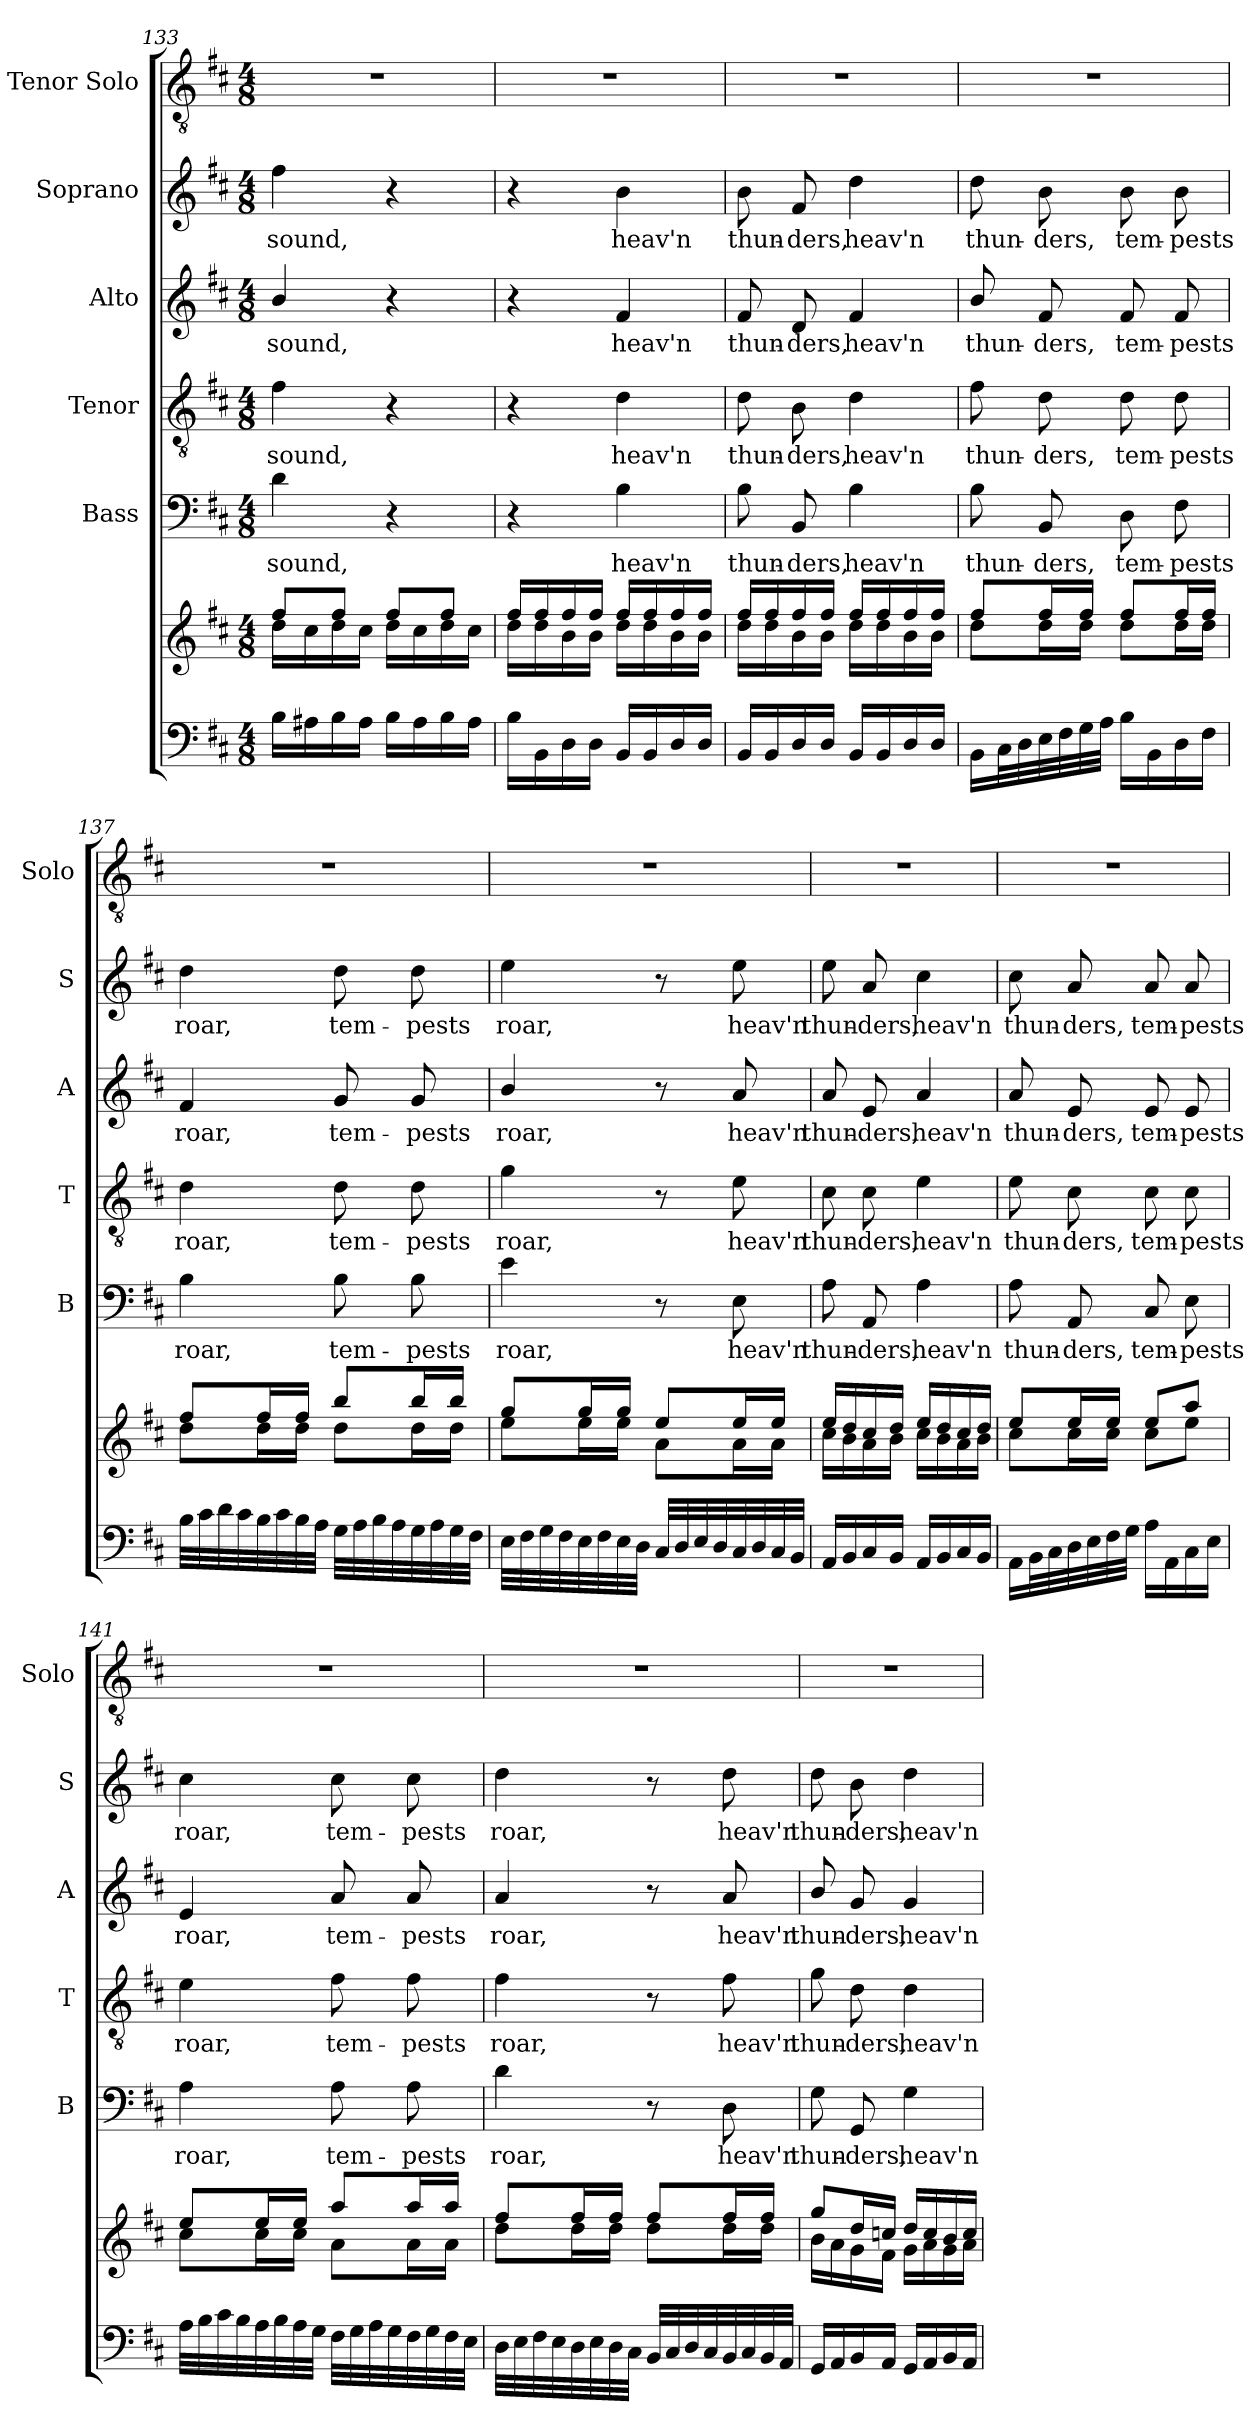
**kern	**kern	**kern	**text	**kern	**text	**kern	**text	**kern	**text	**kern
*part7	*part6	*part5	*part5	*part4	*part4	*part3	*part3	*part2	*part2	*part1
*staff7	*staff6	*staff5	*staff5	*staff4	*staff4	*staff3	*staff3	*staff2	*staff2	*staff1
*	*	*I"Bass	*	*I"Tenor	*	*I"Alto	*	*I"Soprano	*	*I"Tenor Solo
*	*	*I'B	*	*I'T	*	*I'A	*	*I'S	*	*I'Solo
*clefF4	*clefG2	*clefF4	*	*clefGv2	*	*clefG2	*	*clefG2	*	*clefGv2
*k[f#c#]	*k[f#c#]	*k[f#c#]	*	*k[f#c#]	*	*k[f#c#]	*	*k[f#c#]	*	*k[f#c#]
*D:	*D:	*D:	*	*D:	*	*D:	*	*D:	*	*D:
*M4/8	*M4/8	*M4/8	*	*M4/8	*	*M4/8	*	*M4/8	*	*M4/8
=133	=133	=133	=133	=133	=133	=133	=133	=133	=133	=133
*	*^	*	*	*	*	*	*	*	*	*
!	!	!	!	!LO:LY:b	!	!LO:LY:b	!	!LO:LY:b	!	!LO:LY:b	!
16B\LL	8ff#/L	16dd\LL	4d\	sound,	4f#\	sound,	4b/	sound,	4ff#\	sound,	2r
16A#X\	.	16cc#\	.	.	.	.	.	.	.	.	.
16B\	8ff#/J	16dd\	.	.	.	.	.	.	.	.	.
16A#\JJ	.	16cc#\JJ	.	.	.	.	.	.	.	.	.
16B\LL	8ff#/L	16dd\LL	4r	.	4r	.	4r	.	4r	.	.
16A#\	.	16cc#\	.	.	.	.	.	.	.	.	.
16B\	8ff#/J	16dd\	.	.	.	.	.	.	.	.	.
16A#\JJ	.	16cc#\JJ	.	.	.	.	.	.	.	.	.
=134	=134	=134	=134	=134	=134	=134	=134	=134	=134	=134	=134
16B\LL	16ff#/LL	16dd\LL	4r	.	4r	.	4r	.	4r	.	2r
16BB\	16ff#/	16dd\	.	.	.	.	.	.	.	.	.
16D\	16ff#/	16b\	.	.	.	.	.	.	.	.	.
16D\JJ	16ff#/JJ	16b\JJ	.	.	.	.	.	.	.	.	.
!	!	!	!	!LO:LY:b	!	!LO:LY:b	!	!LO:LY:b	!	!LO:LY:b	!
16BB/LL	16ff#/LL	16dd\LL	4B\	heav'n	4d\	heav'n	4f#/	heav'n	4b\	heav'n	.
16BB/	16ff#/	16dd\	.	.	.	.	.	.	.	.	.
16D/	16ff#/	16b\	.	.	.	.	.	.	.	.	.
16D/JJ	16ff#/JJ	16b\JJ	.	.	.	.	.	.	.	.	.
!!LO:PB:g=z
=135	=135	=135	=135	=135	=135	=135	=135	=135	=135	=135	=135
!	!	!	!	!LO:LY:b	!	!LO:LY:b	!	!LO:LY:b	!	!LO:LY:b	!
16BB/LL	16ff#/LL	16dd\LL	8B\	thun-	8d\	thun-	8f#/	thun-	8b\	thun-	2r
16BB/	16ff#/	16dd\	.	.	.	.	.	.	.	.	.
!	!	!	!	!LO:LY:b	!	!LO:LY:b	!	!LO:LY:b	!	!LO:LY:b	!
16D/	16ff#/	16b\	8BB/	-ders,	8B\	-ders,	8d/	-ders,	8f#/	-ders,	.
16D/JJ	16ff#/JJ	16b\JJ	.	.	.	.	.	.	.	.	.
!	!	!	!	!LO:LY:b	!	!LO:LY:b	!	!LO:LY:b	!	!LO:LY:b	!
16BB/LL	16ff#/LL	16dd\LL	4B\	heav'n	4d\	heav'n	4f#/	heav'n	4dd\	heav'n	.
16BB/	16ff#/	16dd\	.	.	.	.	.	.	.	.	.
16D/	16ff#/	16b\	.	.	.	.	.	.	.	.	.
16D/JJ	16ff#/JJ	16b\JJ	.	.	.	.	.	.	.	.	.
=136	=136	=136	=136	=136	=136	=136	=136	=136	=136	=136	=136
!	!	!	!	!LO:LY:b	!	!LO:LY:b	!	!LO:LY:b	!	!LO:LY:b	!
16BB\LL	8ff#/L	8dd\L	8B\	thun-	8f#\	thun-	8b/	thun-	8dd\	thun-	2r
32C#\L	.	.	.	.	.	.	.	.	.	.	.
32D\	.	.	.	.	.	.	.	.	.	.	.
!	!	!	!	!LO:LY:b	!	!LO:LY:b	!	!LO:LY:b	!	!LO:LY:b	!
32E\	16ff#/L	16dd\L	8BB/	-ders,	8d\	-ders,	8f#/	-ders,	8b\	-ders,	.
32F#\	.	.	.	.	.	.	.	.	.	.	.
32G\	16ff#/JJ	16dd\JJ	.	.	.	.	.	.	.	.	.
32A\JJJ	.	.	.	.	.	.	.	.	.	.	.
!	!	!	!	!LO:LY:b	!	!LO:LY:b	!	!LO:LY:b	!	!LO:LY:b	!
16B\LL	8ff#/L	8dd\L	8D\	tem-	8d\	tem-	8f#/	tem-	8b\	tem-	.
16BB\	.	.	.	.	.	.	.	.	.	.	.
!	!	!	!	!LO:LY:b	!	!LO:LY:b	!	!LO:LY:b	!	!LO:LY:b	!
16D\	16ff#/L	16dd\L	8F#\	-pests	8d\	-pests	8f#/	-pests	8b\	-pests	.
16F#\JJ	16ff#/JJ	16dd\JJ	.	.	.	.	.	.	.	.	.
=137	=137	=137	=137	=137	=137	=137	=137	=137	=137	=137	=137
!	!	!	!	!LO:LY:b	!	!LO:LY:b	!	!LO:LY:b	!	!LO:LY:b	!
32B\LLL	8ff#/L	8dd\L	4B\	roar,	4d\	roar,	4f#/	roar,	4dd\	roar,	2r
32c#\	.	.	.	.	.	.	.	.	.	.	.
32d\	.	.	.	.	.	.	.	.	.	.	.
32c#\	.	.	.	.	.	.	.	.	.	.	.
32B\	16ff#/L	16dd\L	.	.	.	.	.	.	.	.	.
32c#\	.	.	.	.	.	.	.	.	.	.	.
32B\	16ff#/JJ	16dd\JJ	.	.	.	.	.	.	.	.	.
32A\JJJ	.	.	.	.	.	.	.	.	.	.	.
!	!	!	!	!LO:LY:b	!	!LO:LY:b	!	!LO:LY:b	!	!LO:LY:b	!
32G\LLL	8bb/L	8dd\L	8B\	tem-	8d\	tem-	8g/	tem-	8dd\	tem-	.
32A\	.	.	.	.	.	.	.	.	.	.	.
32B\	.	.	.	.	.	.	.	.	.	.	.
32A\	.	.	.	.	.	.	.	.	.	.	.
!	!	!	!	!LO:LY:b	!	!LO:LY:b	!	!LO:LY:b	!	!LO:LY:b	!
32G\	16bb/L	16dd\L	8B\	-pests	8d\	-pests	8g/	-pests	8dd\	-pests	.
32A\	.	.	.	.	.	.	.	.	.	.	.
32G\	16bb/JJ	16dd\JJ	.	.	.	.	.	.	.	.	.
32F#\JJJ	.	.	.	.	.	.	.	.	.	.	.
=138	=138	=138	=138	=138	=138	=138	=138	=138	=138	=138	=138
!	!	!	!	!LO:LY:b	!	!LO:LY:b	!	!LO:LY:b	!	!LO:LY:b	!
32E\LLL	8gg/L	8ee\L	4e\	roar,	4g\	roar,	4b/	roar,	4ee\	roar,	2r
32F#\	.	.	.	.	.	.	.	.	.	.	.
32G\	.	.	.	.	.	.	.	.	.	.	.
32F#\	.	.	.	.	.	.	.	.	.	.	.
32E\	16gg/L	16ee\L	.	.	.	.	.	.	.	.	.
32F#\	.	.	.	.	.	.	.	.	.	.	.
32E\	16gg/JJ	16ee\JJ	.	.	.	.	.	.	.	.	.
32D\JJJ	.	.	.	.	.	.	.	.	.	.	.
32C#/LLL	8ee/L	8a\L	8r	.	8r	.	8r	.	8r	.	.
32D/	.	.	.	.	.	.	.	.	.	.	.
32E/	.	.	.	.	.	.	.	.	.	.	.
32D/	.	.	.	.	.	.	.	.	.	.	.
!	!	!	!	!LO:LY:b	!	!LO:LY:b	!	!LO:LY:b	!	!LO:LY:b	!
32C#/	16ee/L	16a\L	8E\	heav'n	8e\	heav'n	8a/	heav'n	8ee\	heav'n	.
32D/	.	.	.	.	.	.	.	.	.	.	.
32C#/	16ee/JJ	16a\JJ	.	.	.	.	.	.	.	.	.
32BB/JJJ	.	.	.	.	.	.	.	.	.	.	.
!!LO:LB:g=z
=139	=139	=139	=139	=139	=139	=139	=139	=139	=139	=139	=139
!	!	!	!	!LO:LY:b	!	!LO:LY:b	!	!LO:LY:b	!	!LO:LY:b	!
16AA/LL	16ee/LL	16cc#\LL	8A\	thun-	8c#\	thun-	8a/	thun-	8ee\	thun-	2r
16BB/	16dd/	16b\	.	.	.	.	.	.	.	.	.
!	!	!	!	!LO:LY:b	!	!LO:LY:b	!	!LO:LY:b	!	!LO:LY:b	!
16C#/	16cc#/	16a\	8AA/	-ders,	8c#\	-ders,	8e/	-ders,	8a/	-ders,	.
16BB/JJ	16dd/JJ	16b\JJ	.	.	.	.	.	.	.	.	.
!	!	!	!	!LO:LY:b	!	!LO:LY:b	!	!LO:LY:b	!	!LO:LY:b	!
16AA/LL	16ee/LL	16cc#\LL	4A\	heav'n	4e\	heav'n	4a/	heav'n	4cc#\	heav'n	.
16BB/	16dd/	16b\	.	.	.	.	.	.	.	.	.
16C#/	16cc#/	16a\	.	.	.	.	.	.	.	.	.
16BB/JJ	16dd/JJ	16b\JJ	.	.	.	.	.	.	.	.	.
=140	=140	=140	=140	=140	=140	=140	=140	=140	=140	=140	=140
!	!	!	!	!LO:LY:b	!	!LO:LY:b	!	!LO:LY:b	!	!LO:LY:b	!
16AA\LL	8ee/L	8cc#\L	8A\	thun-	8e\	thun-	8a/	thun-	8cc#\	thun-	2r
32BB\L	.	.	.	.	.	.	.	.	.	.	.
32C#\	.	.	.	.	.	.	.	.	.	.	.
!	!	!	!	!LO:LY:b	!	!LO:LY:b	!	!LO:LY:b	!	!LO:LY:b	!
32D\	16ee/L	16cc#\L	8AA/	-ders,	8c#\	-ders,	8e/	-ders,	8a/	-ders,	.
32E\	.	.	.	.	.	.	.	.	.	.	.
32F#\	16ee/JJ	16cc#\JJ	.	.	.	.	.	.	.	.	.
32G\JJJ	.	.	.	.	.	.	.	.	.	.	.
!	!	!	!	!LO:LY:b	!	!LO:LY:b	!	!LO:LY:b	!	!LO:LY:b	!
16A\LL	8ee/L	8cc#\L	8C#/	tem-	8c#\	tem-	8e/	tem-	8a/	tem-	.
16AA\	.	.	.	.	.	.	.	.	.	.	.
!	!	!	!	!LO:LY:b	!	!LO:LY:b	!	!LO:LY:b	!	!LO:LY:b	!
16C#\	8aa/J	8ee\J	8E\	-pests	8c#\	-pests	8e/	-pests	8a/	-pests	.
16E\JJ	.	.	.	.	.	.	.	.	.	.	.
=141	=141	=141	=141	=141	=141	=141	=141	=141	=141	=141	=141
!	!	!	!	!LO:LY:b	!	!LO:LY:b	!	!LO:LY:b	!	!LO:LY:b	!
32A\LLL	8ee/L	8cc#\L	4A\	roar,	4e\	roar,	4e/	roar,	4cc#\	roar,	2r
32B\	.	.	.	.	.	.	.	.	.	.	.
32c#\	.	.	.	.	.	.	.	.	.	.	.
32B\	.	.	.	.	.	.	.	.	.	.	.
32A\	16ee/L	16cc#\L	.	.	.	.	.	.	.	.	.
32B\	.	.	.	.	.	.	.	.	.	.	.
32A\	16ee/JJ	16cc#\JJ	.	.	.	.	.	.	.	.	.
32G\JJJ	.	.	.	.	.	.	.	.	.	.	.
!	!	!	!	!LO:LY:b	!	!LO:LY:b	!	!LO:LY:b	!	!LO:LY:b	!
32F#\LLL	8aa/L	8a\L	8A\	tem-	8f#\	tem-	8a/	tem-	8cc#\	tem-	.
32G\	.	.	.	.	.	.	.	.	.	.	.
32A\	.	.	.	.	.	.	.	.	.	.	.
32G\	.	.	.	.	.	.	.	.	.	.	.
!	!	!	!	!LO:LY:b	!	!LO:LY:b	!	!LO:LY:b	!	!LO:LY:b	!
32F#\	16aa/L	16a\L	8A\	-pests	8f#\	-pests	8a/	-pests	8cc#\	-pests	.
32G\	.	.	.	.	.	.	.	.	.	.	.
32F#\	16aa/JJ	16a\JJ	.	.	.	.	.	.	.	.	.
32E\JJJ	.	.	.	.	.	.	.	.	.	.	.
=142	=142	=142	=142	=142	=142	=142	=142	=142	=142	=142	=142
!	!	!	!	!LO:LY:b	!	!LO:LY:b	!	!LO:LY:b	!	!LO:LY:b	!
32D\LLL	8ff#/L	8dd\L	4d\	roar,	4f#\	roar,	4a/	roar,	4dd\	roar,	2r
32E\	.	.	.	.	.	.	.	.	.	.	.
32F#\	.	.	.	.	.	.	.	.	.	.	.
32E\	.	.	.	.	.	.	.	.	.	.	.
32D\	16ff#/L	16dd\L	.	.	.	.	.	.	.	.	.
32E\	.	.	.	.	.	.	.	.	.	.	.
32D\	16ff#/JJ	16dd\JJ	.	.	.	.	.	.	.	.	.
32C#\JJJ	.	.	.	.	.	.	.	.	.	.	.
32BB/LLL	8ff#/L	8dd\L	8r	.	8r	.	8r	.	8r	.	.
32C#/	.	.	.	.	.	.	.	.	.	.	.
32D/	.	.	.	.	.	.	.	.	.	.	.
32C#/	.	.	.	.	.	.	.	.	.	.	.
!	!	!	!	!LO:LY:b	!	!LO:LY:b	!	!LO:LY:b	!	!LO:LY:b	!
32BB/	16ff#/L	16dd\L	8D\	heav'n	8f#\	heav'n	8a/	heav'n	8dd\	heav'n	.
32C#/	.	.	.	.	.	.	.	.	.	.	.
32BB/	16ff#/JJ	16dd\JJ	.	.	.	.	.	.	.	.	.
32AA/JJJ	.	.	.	.	.	.	.	.	.	.	.
!!LO:LB:g=z
=143	=143	=143	=143	=143	=143	=143	=143	=143	=143	=143	=143
!	!	!	!	!LO:LY:b	!	!LO:LY:b	!	!LO:LY:b	!	!LO:LY:b	!
16GG/LL	8gg/L	16b\LL	8G\	thun-	8g\	thun-	8b/	thun-	8dd\	thun-	2r
16AA/	.	16a\	.	.	.	.	.	.	.	.	.
!	!	!	!	!LO:LY:b	!	!LO:LY:b	!	!LO:LY:b	!	!LO:LY:b	!
16BB/	16dd/L	16g\	8GG/	-ders,	8d\	-ders,	8g/	-ders,	8b\	-ders,	.
16AA/JJ	16ccn/JJ	16f#\JJ	.	.	.	.	.	.	.	.	.
!	!	!	!	!LO:LY:b	!	!LO:LY:b	!	!LO:LY:b	!	!LO:LY:b	!
16GG/LL	16dd/LL	16g\LL	4G\	heav'n	4d\	heav'n	4g/	heav'n	4dd\	heav'n	.
16AA/	16cc/	16a\	.	.	.	.	.	.	.	.	.
16BB/	16b/	16g\	.	.	.	.	.	.	.	.	.
16AA/JJ	16cc/JJ	16a\JJ	.	.	.	.	.	.	.	.	.
*	*v	*v	*	*	*	*	*	*	*	*	*
=	=	=	=	=	=	=	=	=	=	=
*-	*-	*-	*-	*-	*-	*-	*-	*-	*-	*-
